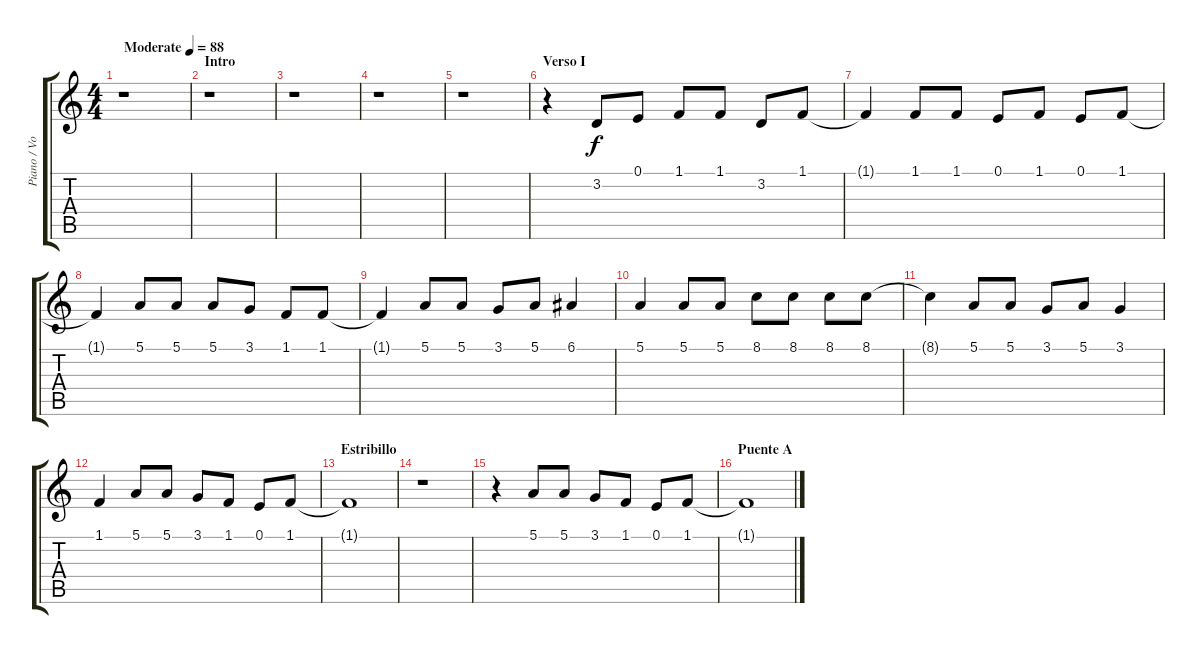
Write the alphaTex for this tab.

\track ("Piano / Vocales" "Piano / Vo") {instrument acousticgrandpiano}
\staff {score tabs}
\tuning (E4 B3 G3 D3 A2 E2) {hide}
\ts (4 4)
\tempo (88 "Moderate")
\clef g2
\ks c
r.1{dy f instrument acousticgrandpiano} |
\section ("" "Intro")
r.1 |
r.1 |
r.1 |
r.1 |
\section ("" "Verso I")
r.4 3.2.8 0.1.8 1.1.8 1.1.8 3.2.8 1.1.8 |
1.1{t}.4 1.1.8 1.1.8 0.1.8 1.1.8 0.1.8 1.1.8 |
1.1{t}.4 5.1.8 5.1.8 5.1.8 3.1.8 1.1.8 1.1.8 |
1.1{t}.4 5.1.8 5.1.8 3.1.8 5.1.8 6.1.4 |
5.1.4 5.1.8 5.1.8 8.1.8 8.1.8 8.1.8 8.1.8 |
8.1{t}.4 5.1.8 5.1.8 3.1.8 5.1.8 3.1.4 |
1.1.4 5.1.8 5.1.8 3.1.8 1.1.8 0.1.8 1.1.8 |
\section ("" "Estribillo")
1.1{t}.1 |
r.1 |
r.4 5.1.8 5.1.8 3.1.8 1.1.8 0.1.8 1.1.8 |
\section ("" "Puente A")
1.1{t}.1
